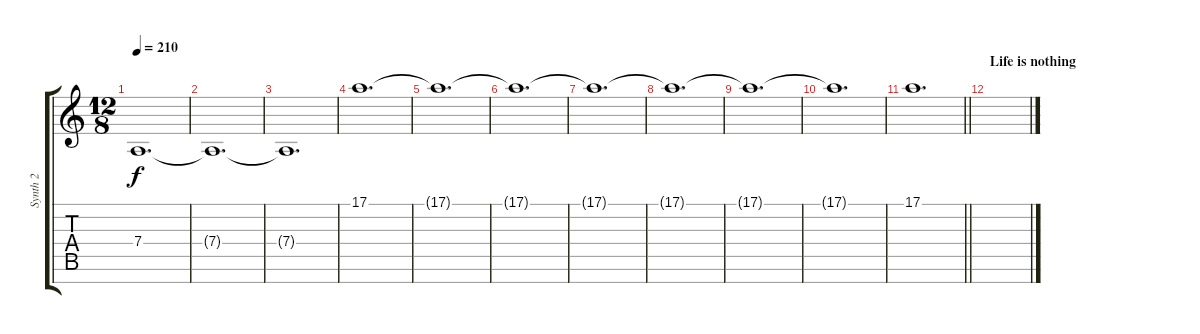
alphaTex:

\track ("Synth 2" "Synth 2") {instrument synthstrings1}
\staff {score tabs}
\tuning (E4 B3 G3 D3 A2 E2 B1) {hide}
\ts (12 8)
\tempo 210
\clef g2
\ks c
7.4{t}.1{d dy f} |
7.4{t}.1{d} |
7.4{t}.1{d} |
17.1.1{d} |
17.1{t}.1{d} |
17.1{t}.1{d} |
17.1{t}.1{d} |
17.1{t}.1{d} |
17.1{t}.1{d} |
17.1{t}.1{d} |
\barLineRight lightlight
17.1.1{d} |
\section ("" "Life is nothing")
